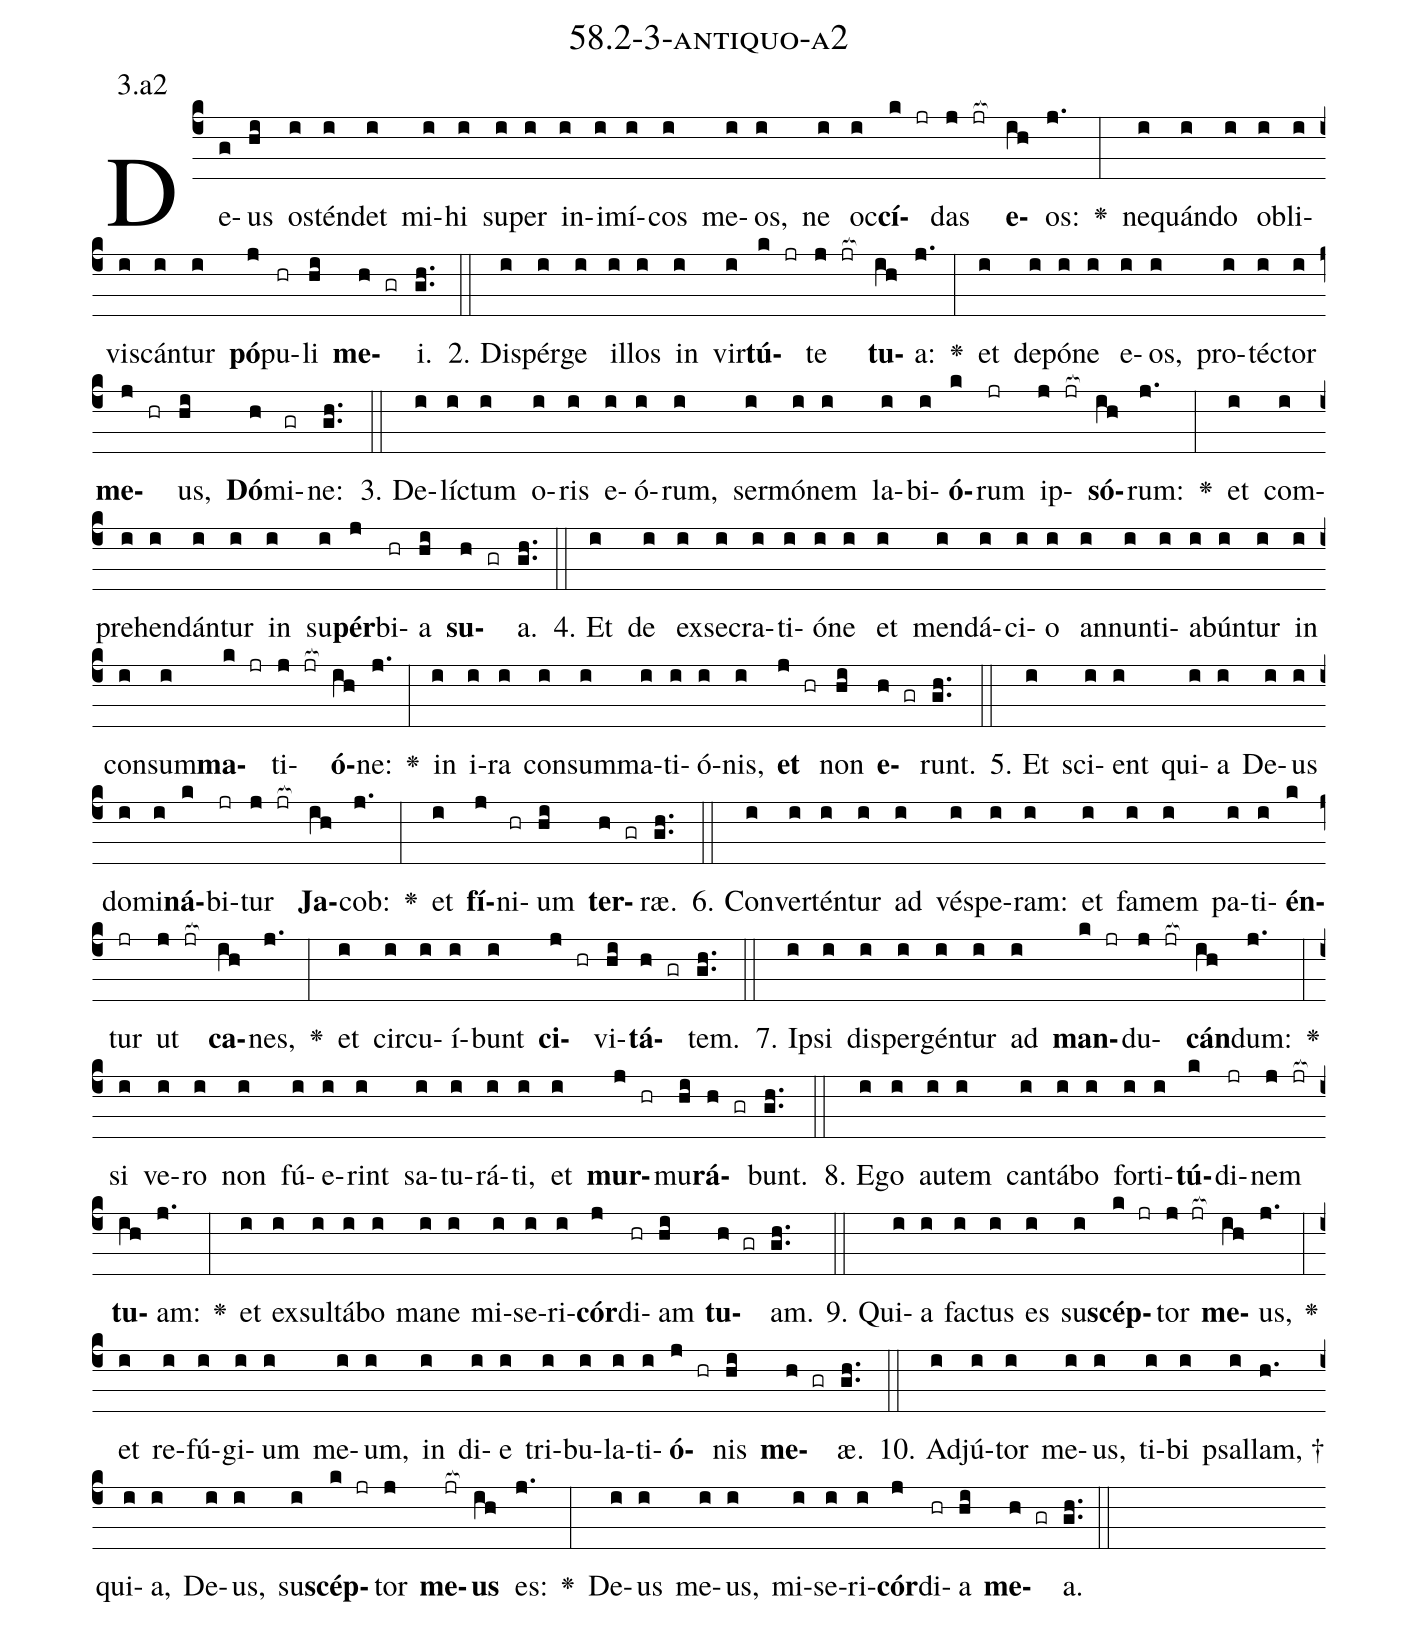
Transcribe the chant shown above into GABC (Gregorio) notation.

name: 58.2-3-antiquo-a2;
annotation: 3.a2;
%%
(c4)De(g)us(hi) os(i)tén(i)det(i) mi(i)hi(i) su(i)per(i) in(i)i(i)mí(i)cos(i) me(i)os,(i) ne(i) oc(i)<b>cí</b>(k jr)das(j jr[ocb:1{]) <b>e</b>(ih[ocb:0}])os:(j.) <v>\greheightstar</v>(:) ne(i)quán(i)do(i) ob(i)li(i)vis(i)cán(i)tur(i) <b>pó</b>(j)pu(hr)li(hi) <b>me</b>(h gr)i.(gh..) (::)
2. Di(i)spér(i)ge(i) il(i)los(i) in(i) vir(i)<b>tú</b>(k jr)te(j jr[ocb:1{]) <b>tu</b>(ih[ocb:0}])a:(j.) <v>\greheightstar</v>(:) et(i) de(i)pó(i)ne(i) e(i)os,(i) pro(i)téc(i)tor(i) <b>me</b>(j hr)us,(hi) <b>Dó</b>(h)mi(gr)ne:(gh..) (::)
3. De(i)líc(i)tum(i) o(i)ris(i) e(i)ó(i)rum,(i) ser(i)mó(i)nem(i) la(i)bi(i)<b>ó</b>(k)rum(jr) ip(j jr[ocb:1{])<b>só</b>(ih[ocb:0}])rum:(j.) <v>\greheightstar</v>(:) et(i) com(i)pre(i)hen(i)dán(i)tur(i) in(i) su(i)<b>pér</b>(j)bi(hr)a(hi) <b>su</b>(h gr)a.(gh..) (::)
4. Et(i) de(i) ex(i)se(i)cra(i)ti(i)ó(i)ne(i) et(i) men(i)dá(i)ci(i)o(i) an(i)nun(i)ti(i)a(i)bún(i)tur(i) in(i) con(i)sum(i)<b>ma</b>(k jr)ti(j jr[ocb:1{])<b>ó</b>(ih[ocb:0}])ne:(j.) <v>\greheightstar</v>(:) in(i) i(i)ra(i) con(i)sum(i)ma(i)ti(i)ó(i)nis,(i) <b>et</b>(j hr) non(hi) <b>e</b>(h gr)runt.(gh..) (::)
5. Et(i) sci(i)ent(i) qui(i)a(i) De(i)us(i) do(i)mi(i)<b>ná</b>(k)bi(jr)tur(j jr[ocb:1{]) <b>Ja</b>(ih[ocb:0}])cob:(j.) <v>\greheightstar</v>(:) et(i) <b>fí</b>(j)ni(hr)um(hi) <b>ter</b>(h gr)ræ.(gh..) (::)
6. Con(i)ver(i)tén(i)tur(i) ad(i) vés(i)pe(i)ram:(i) et(i) fa(i)mem(i) pa(i)ti(i)<b>én</b>(k)tur(jr) ut(j jr[ocb:1{]) <b>ca</b>(ih[ocb:0}])nes,(j.) <v>\greheightstar</v>(:) et(i) cir(i)cu(i)í(i)bunt(i) <b>ci</b>(j hr)vi(hi)<b>tá</b>(h gr)tem.(gh..) (::)
7. Ip(i)si(i) di(i)sper(i)gén(i)tur(i) ad(i) <b>man</b>(k jr)du(j jr[ocb:1{])<b>cán</b>(ih[ocb:0}])dum:(j.) <v>\greheightstar</v>(:) si(i) ve(i)ro(i) non(i) fú(i)e(i)rint(i) sa(i)tu(i)rá(i)ti,(i) et(i) <b>mur</b>(j hr)mu(hi)<b>rá</b>(h gr)bunt.(gh..) (::)
8. E(i)go(i) au(i)tem(i) can(i)tá(i)bo(i) for(i)ti(i)<b>tú</b>(k)di(jr)nem(j jr[ocb:1{]) <b>tu</b>(ih[ocb:0}])am:(j.) <v>\greheightstar</v>(:) et(i) ex(i)sul(i)tá(i)bo(i) ma(i)ne(i) mi(i)se(i)ri(i)<b>cór</b>(j)di(hr)am(hi) <b>tu</b>(h gr)am.(gh..) (::)
9. Qui(i)a(i) fac(i)tus(i) es(i) su(i)<b>scép</b>(k jr)tor(j jr[ocb:1{]) <b>me</b>(ih[ocb:0}])us,(j.) <v>\greheightstar</v>(:) et(i) re(i)fú(i)gi(i)um(i) me(i)um,(i) in(i) di(i)e(i) tri(i)bu(i)la(i)ti(i)<b>ó</b>(j hr)nis(hi) <b>me</b>(h gr)æ.(gh..) (::)
10. Ad(i)jú(i)tor(i) me(i)us,(i) ti(i)bi(i) psal(i)lam, †(h.) qui(i)a,(i) De(i)us,(i) su(i)<b>scép</b>(k jr)tor(j) <b>me</b>(jr[ocb:1{])<b>us</b>(ih[ocb:0}]) es:(j.) <v>\greheightstar</v>(:) De(i)us(i) me(i)us,(i) mi(i)se(i)ri(i)<b>cór</b>(j)di(hr)a(hi) <b>me</b>(h gr)a.(gh..) (::)
